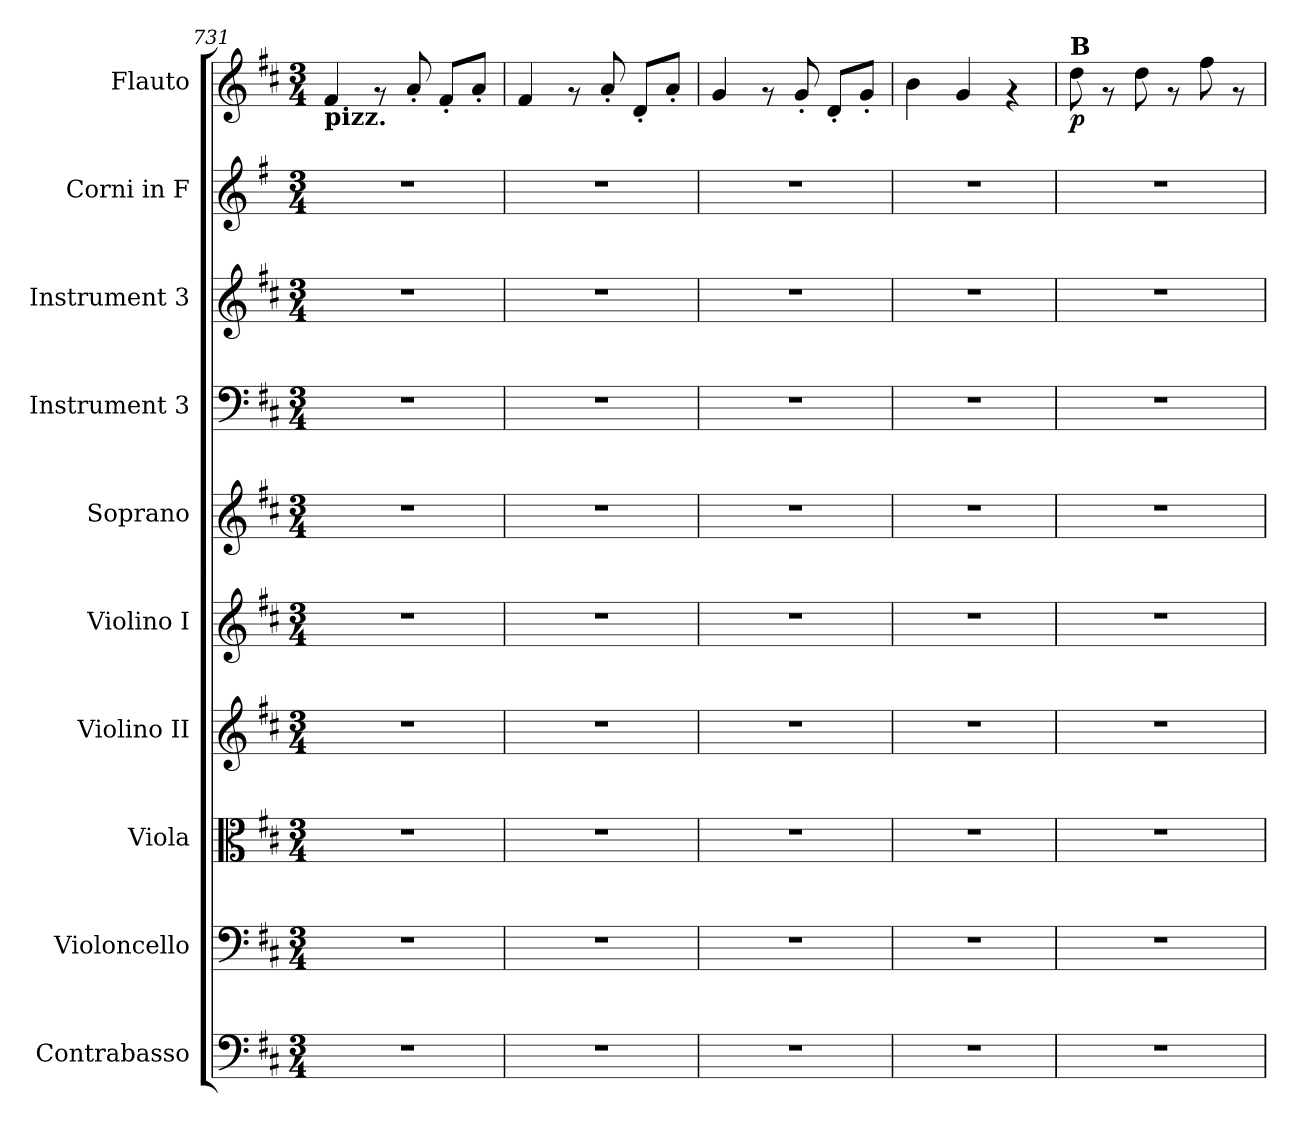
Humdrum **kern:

**kern	**kern	**kern	**kern	**kern	**kern	**kern	**kern	**kern	**kern	**dynam
*part10	*part9	*part8	*part7	*part6	*part5	*part4	*part3	*part2	*part1	*part1
*staff10	*staff9	*staff8	*staff7	*staff6	*staff5	*staff4	*staff3	*staff2	*staff1	*staff1
*I"Contrabasso	*I"Violoncello	*I"Viola	*I"Violino II	*I"Violino I	*I"Soprano	*I"Instrument 3	*I"Instrument 3	*I"Corni in F	*I"Flauto	*
*I'Cb.	*I'Vc.	*I'Vla.	*I'Vln. II	*I'Vln. I	*I'S	*	*	*I'Cor.	*I'Fl.	*
*clefF4	*clefF4	*clefC3	*clefG2	*clefG2	*clefG2	*clefF4	*clefG2	*clefG2	*clefG2	*
*ITrd1c2	*ITrd1c2	*ITrd1c2	*ITrd1c2	*ITrd1c2	*ITrd1c2	*ITrd1c2	*ITrd1c2	*ITrd4c7	*ITrd1c2	*
*k[]	*k[]	*k[]	*k[]	*k[]	*k[]	*k[]	*k[]	*k[]	*k[]	*
*C:	*C:	*C:	*C:	*C:	*C:	*C:	*C:	*C:	*C:	*
*M3/4	*M3/4	*M3/4	*M3/4	*M3/4	*M3/4	*M3/4	*M3/4	*M3/4	*M3/4	*
=731	=731	=731	=731	=731	=731	=731	=731	=731	=731	=731
!	!	!	!	!	!	!	!	!	!LO:TX:b:B:t=pizz.	!
2.r	2.r	2.r	2.r	2.r	2.r	2.r	2.r	2.r	4e/	.
.	.	.	.	.	.	.	.	.	8rf	.
.	.	.	.	.	.	.	.	.	8g'</	.
.	.	.	.	.	.	.	.	.	8e'</L	.
.	.	.	.	.	.	.	.	.	8g'</J	.
=732	=732	=732	=732	=732	=732	=732	=732	=732	=732	=732
2.r	2.r	2.r	2.r	2.r	2.r	2.r	2.r	2.r	4e/	.
.	.	.	.	.	.	.	.	.	8rf	.
.	.	.	.	.	.	.	.	.	8g'</	.
.	.	.	.	.	.	.	.	.	8c'</L	.
.	.	.	.	.	.	.	.	.	8g'</J	.
=733	=733	=733	=733	=733	=733	=733	=733	=733	=733	=733
2.r	2.r	2.r	2.r	2.r	2.r	2.r	2.r	2.r	4f/	.
.	.	.	.	.	.	.	.	.	8rf	.
.	.	.	.	.	.	.	.	.	8f'</	.
.	.	.	.	.	.	.	.	.	8c'</L	.
.	.	.	.	.	.	.	.	.	8f'</J	.
=734	=734	=734	=734	=734	=734	=734	=734	=734	=734	=734
2.r	2.r	2.r	2.r	2.r	2.r	2.r	2.r	2.r	4a\	.
.	.	.	.	.	.	.	.	.	4f/	.
.	.	.	.	.	.	.	.	.	4rf	.
!!LO:LB:g=z
=735	=735	=735	=735	=735	=735	=735	=735	=735	=735	=735
!	!	!	!	!	!	!	!	!	!LO:TX:a:B:t=B	!
!	!	!	!	!	!	!	!	!	!	!LO:DY:b
2.r	2.r	2.r	2.r	2.r	2.r	2.r	2.r	2.r	8cc\	p
.	.	.	.	.	.	.	.	.	8rf	.
.	.	.	.	.	.	.	.	.	8cc\	.
.	.	.	.	.	.	.	.	.	8rf	.
.	.	.	.	.	.	.	.	.	8ee\	.
.	.	.	.	.	.	.	.	.	8rf	.
=	=	=	=	=	=	=	=	=	=	=
*-	*-	*-	*-	*-	*-	*-	*-	*-	*-	*-
